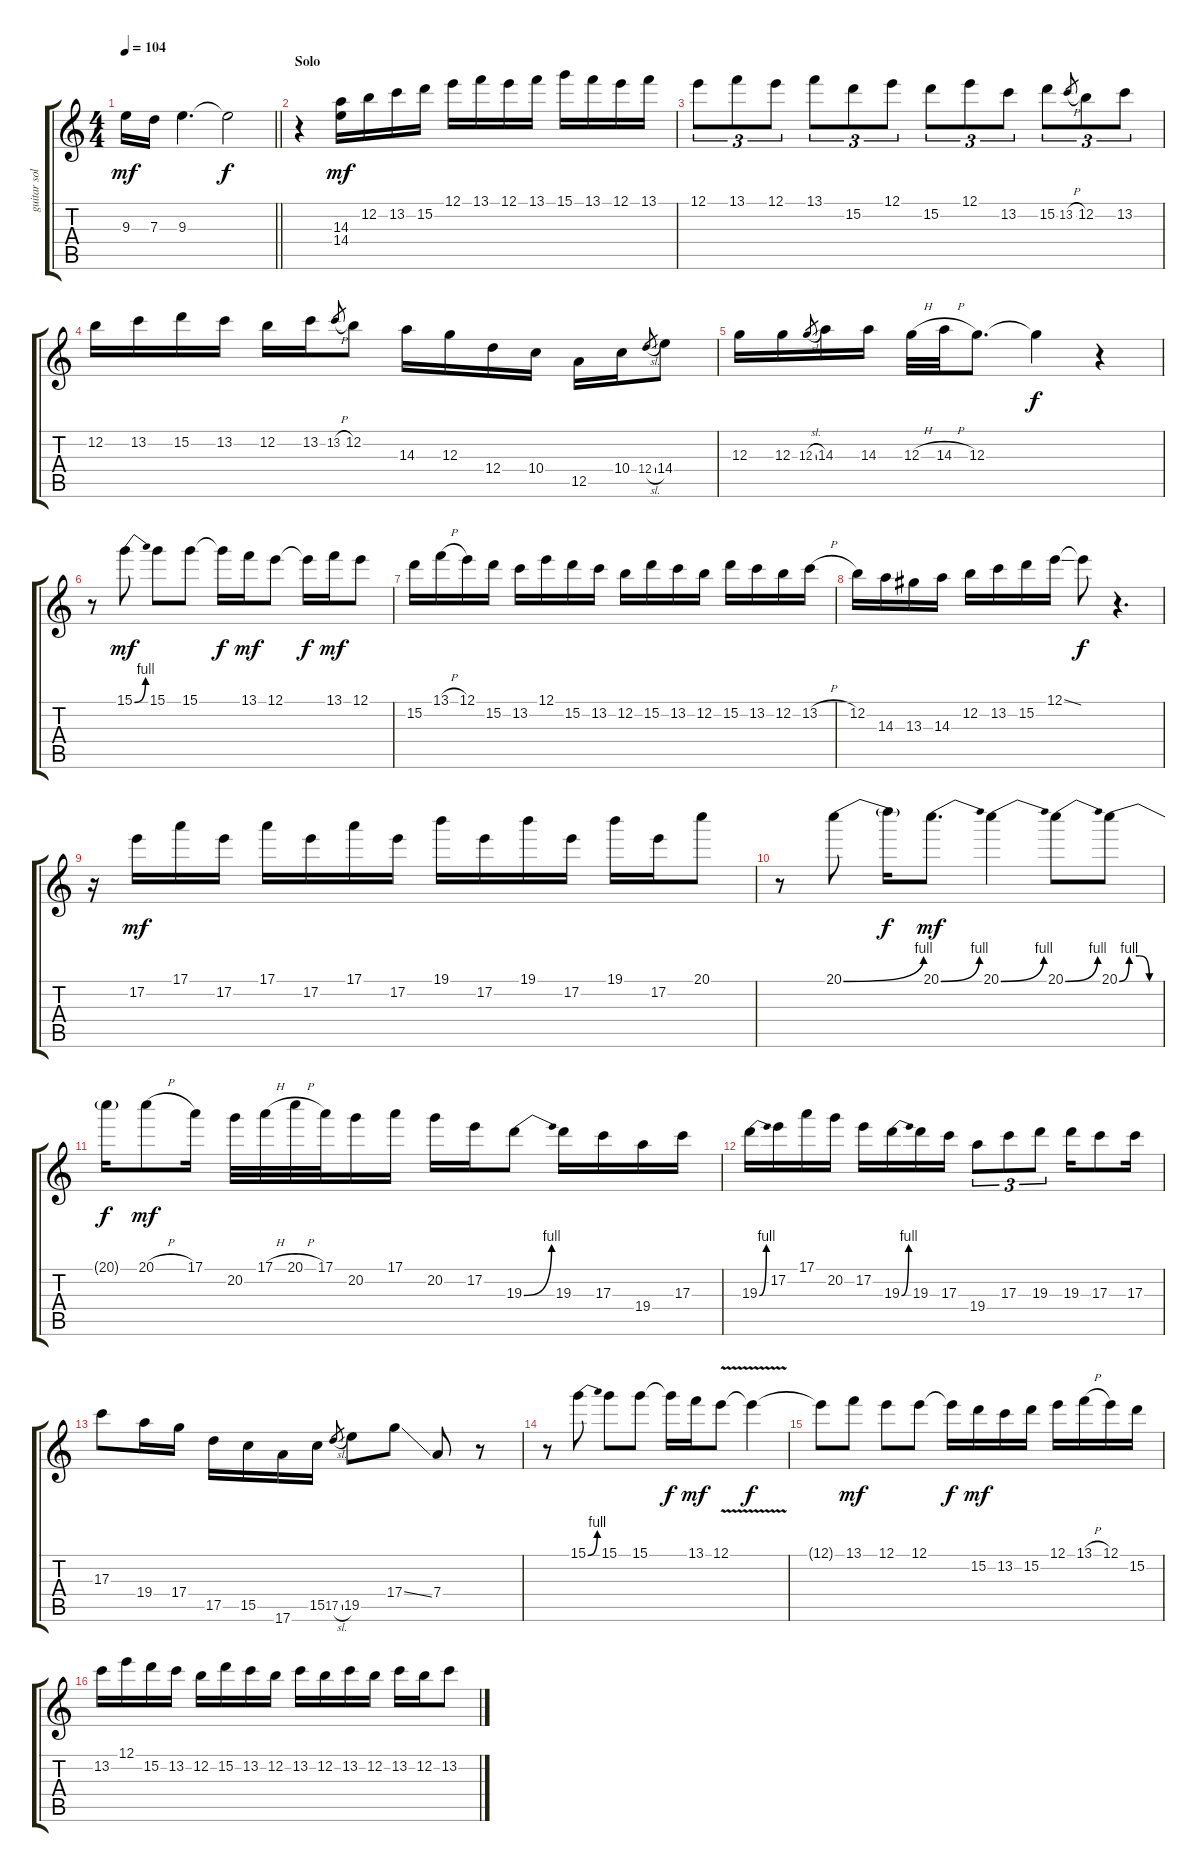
\track ("guitar solo" "guitar sol") {instrument distortionguitar}
\staff {score tabs}
\tuning (E4 B3 G3 D3 A2 E2) {hide}
\ts (4 4)
\tempo 104
\clef g2
\barLineRight lightlight
\ks c
9.3.16{dy mf} 7.3.16 9.3.4{d} 9.3{t}.2{dy f} |
\section ("" "Solo")
r.4 (14.3 14.4).16{dy mf} 12.2.16 13.2.16 15.2.16 12.1.16 13.1.16 12.1.16 13.1.16 15.1.16 13.1.16 12.1.16 13.1.16 |
12.1.8{tu (3 2)} 13.1.8{tu (3 2)} 12.1.8{tu (3 2)} 13.1.8{tu (3 2)} 15.2.8{tu (3 2)} 12.1.8{tu (3 2)} 15.2.8{tu (3 2)} 12.1.8{tu (3 2)} 13.2.8{tu (3 2)} 15.2.8{tu (3 2)} 13.2{h}.8{gr} 12.2.8{tu (3 2)} 13.2.8{tu (3 2)} |
12.2.16 13.2.16 15.2.16 13.2.16 12.2.16 13.2.16 13.2{h}.8{gr} 12.2.8 14.3.16 12.3.16 12.4.16 10.4.16 12.5.16 10.4.16 12.4{sl}.8{gr} 14.4.8 |
12.3.16 12.3.16 12.3{sl}.8{gr} 14.3.16 14.3.16 12.3{h}.32 14.3{h}.32 12.3.8{d} 12.3{t}.4{dy f} r.4 |
r.8 15.1{be (bend 0 0 60 4)}.8{dy mf} 15.1.8 15.1.8 15.1{t}.16{dy f} 13.1.16{dy mf} 12.1.8 12.1{t}.16{dy f} 13.1.16{dy mf} 12.1.8 |
15.2.16 13.1{h}.16 12.1.16 15.2.16 13.2.16 12.1.16 15.2.16 13.2.16 12.2.16 15.2.16 13.2.16 12.2.16 15.2.16 13.2.16 12.2.16 13.2{h}.16 |
12.2.16 14.3.16 13.3.16 14.3.16 12.2.16 13.2.16 15.2.16 12.1{ss}.16 12.1{t}.8{dy f} r.4{d} |
r.16 17.2.16{dy mf} 17.1.16 17.2.16 17.1.16 17.2.16 17.1.16 17.2.16 19.1.16 17.2.16 19.1.16 17.2.16 19.1.16 17.2.16 20.1.8 |
r.8 20.1{be (bend 0 0 60 4)}.8 20.1{t}.16{dy f} 20.1{be (bend 0 0 60 4)}.8{d dy mf} 20.1{be (bend 0 0 60 4)}.4 20.1{be (bend 0 0 60 4)}.8 20.1{be (custom 0 0 15 4 30 4 45 0 60 0)}.8 |
20.1{t}.16{dy f} 20.1{h}.8{dy mf} 17.1.16 20.2.32 17.1{h}.32 20.1{h}.32 17.1.32 20.2.16 17.1.16 20.2.16 17.2.16 19.3{be (bend 0 0 60 4)}.8 19.3.16 17.3.16 19.4.16 17.3.16 |
19.3{be (bend 0 0 60 4)}.16 17.2.16 17.1.16 20.2.16 17.2.16 19.3{be (bend 0 0 60 4)}.16 19.3.16 17.3.16 19.4.8{tu (3 2)} 17.3.8{tu (3 2)} 19.3.8{tu (3 2)} 19.3.16 17.3.8 17.3.16 |
17.3.8 19.4.16 17.4.16 17.5.16 15.5.16 17.6.16 15.5.16 17.5{sl}.8{gr} 19.5.8 17.4{ss}.8 7.4.8 r.8 |
r.8 15.1{be (bend 0 0 60 4)}.8 15.1.8 15.1.8 15.1{t}.16{dy f} 13.1.16{dy mf} 12.1{v}.8 12.1{t}.4{dy f} |
12.1{t}.8 13.1.8{dy mf} 12.1.8 12.1.8 12.1{t}.16{dy f} 15.2.16{dy mf} 13.2.16 15.2.16 12.1.16 13.1{h}.16 12.1.16 15.2.16 |
13.2.16 12.1.16 15.2.16 13.2.16 12.2.16 15.2.16 13.2.16 12.2.16 13.2.16 12.2.16 13.2.16 12.2.16 13.2.16 12.2.16 13.2.8
